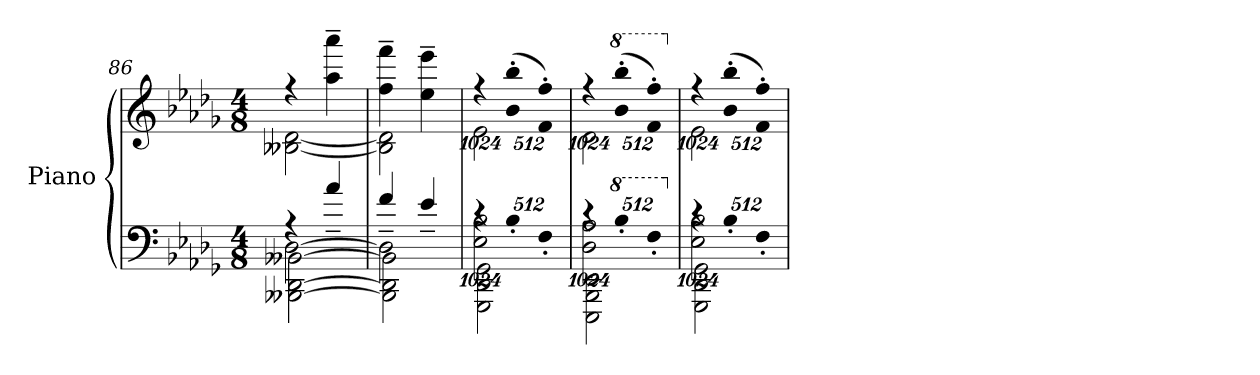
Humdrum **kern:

**kern	**kern
*part1	*part1
*staff2	*staff1
*I"Piano	*
*I'Pno.	*
*clefF4	*clefG2
*k[b-e-a-d-g-]	*k[b-e-a-d-g-]
*D-:	*D-:
*M4/8	*M4/8
=86	=86
*^	*^
*	*^	*	*
[<2D-\	4rA	[2BBB--X\ [2DD-\ [2BB--X\	4rff	[<2B--X\ [<2d-\
.	4a-~>/	.	4aa-\~< 4aaa-\~<	.
=87	=87	=87	=87	=87
2D-\]	4f~>/	2BBB--\] 2DD-\] 2BB--\]	4ff\~< 4fff\~<	2B--\] 2d-\]
.	4e-~>/	.	4ee-\~< 4eee-\~<	.
=88	=88	=88	=88	=88
*	*Xbrackettup	*	*	*
!	!LO:N:vis=4	!	!	!
*	*	*	*Xbrackettup	*
!	!	!	!LO:N:vis=4	!
2E-\ 2B-\	4096%683rc	2GGG-\ 2DD-\ 2GG-\	4096%683rff	2e-\
!	!LO:N:vis=4	!	!LO:N:vis=4	!
.	2048%341B-'>/	.	(>2048%341b-\'< 2048%341bb-\'<	.
!	!LO:N:vis=4	!	!LO:N:vis=4	!
.	4096%683F'>/	.	4096%683f\'< 4096%683ff\'<)	.
=89	=89	=89	=89	=89
!	!LO:N:vis=4	!	!LO:N:vis=4	!
2D-\ 2A-\	4096%683rc	2EEE-\ 2BBB-\ 2EE-\	4096%683rff	2d-\
*8va	*	*	*	*
!	!LO:N:vis=4	!	!	!
*	*	*	*8va	*
!	!	!	!LO:N:vis=4	!
.	2048%341b-'>/	.	(>2048%341bb-\'< 2048%341bbb-\'<	.
!	!LO:N:vis=4	!	!LO:N:vis=4	!
.	4096%683f'>/	.	4096%683ff\'< 4096%683fff\'<)	.
!!LO:PB:g=z	!!
=90	=90	=90	=90	=90
*X8va	*	*	*	*
!	!LO:N:vis=4	!	!	!
*	*	*	*X8va	*
!	!	!	!LO:N:vis=4	!
2E-\ 2B-\	4096%683rc	2GGG-\ 2DD-\ 2GG-\	4096%683rff	2e-\
!	!LO:N:vis=4	!	!LO:N:vis=4	!
.	2048%341B-'>/	.	(>2048%341b-\'< 2048%341bb-\'<	.
!	!LO:N:vis=4	!	!LO:N:vis=4	!
.	4096%683F'>/	.	4096%683f\'< 4096%683ff\'<)	.
*v	*v	*v	*	*
*	*v	*v
=	=
*-	*-
